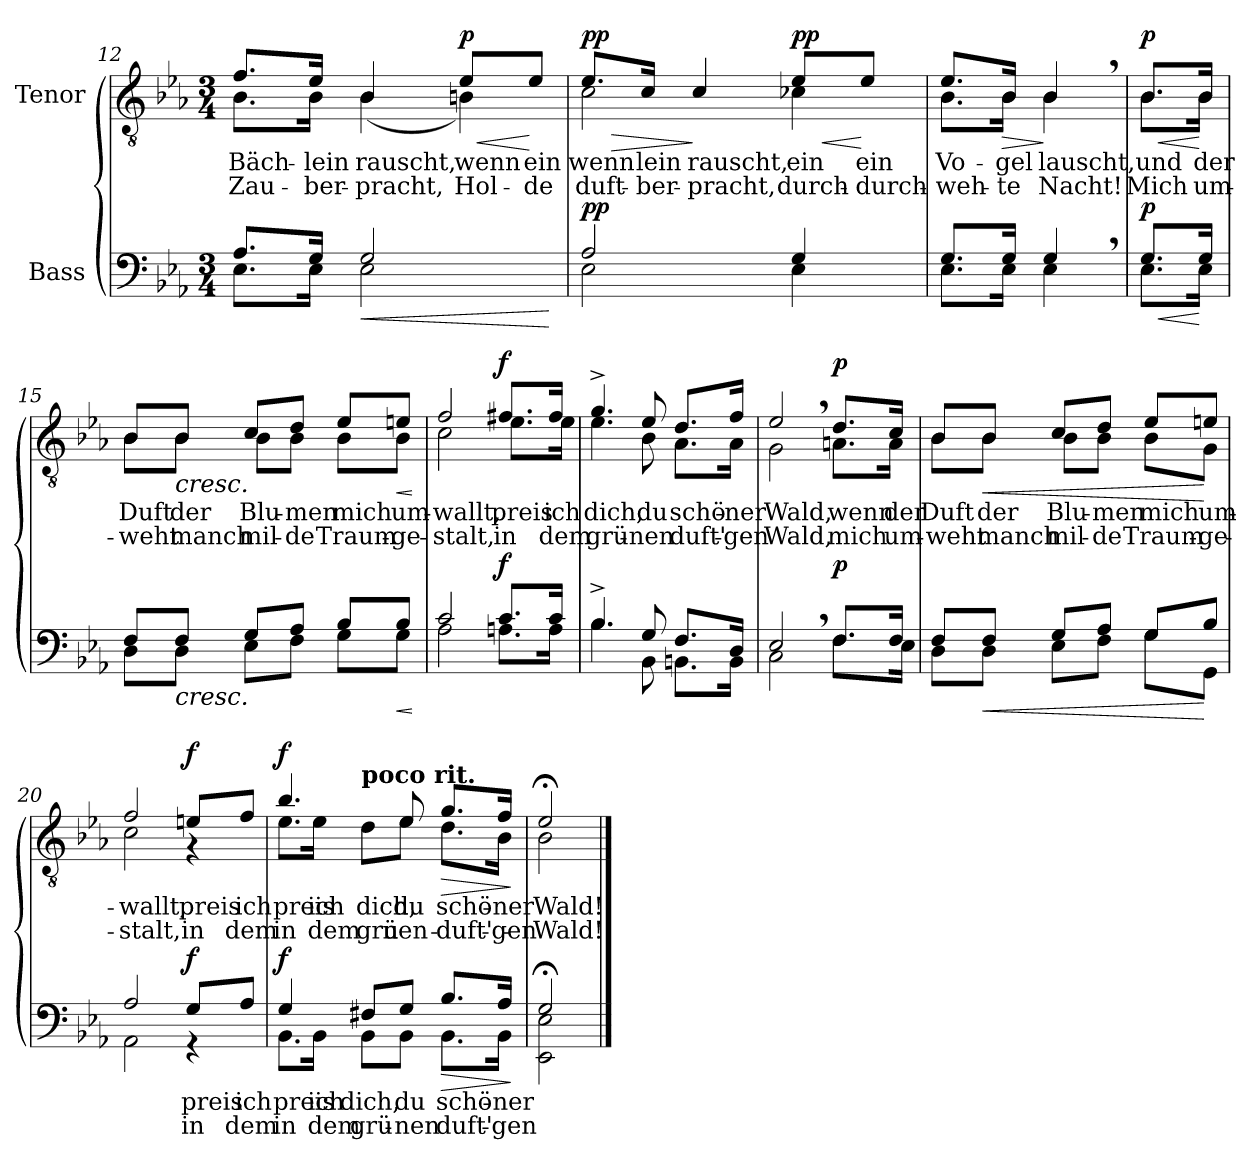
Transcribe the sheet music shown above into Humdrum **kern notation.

**kern	**text	**text	**dynam	**kern	**text	**text	**dynam
*part2	*part2	*part2	*part2	*part1	*part1	*part1	*part1
*staff2	*staff2	*staff2	*staff2	*staff1	*staff1	*staff1	*staff1
*I"Bass	*	*	*	*I"Tenor	*	*	*
!!LO:PB:g=z
*clefF4	*	*	*	*clefGv2	*	*	*
*k[b-e-a-]	*	*	*	*k[b-e-a-]	*	*	*
*M3/4	*	*	*	*M3/4	*	*	*
=12	=12	=12	=12	=12	=12	=12	=12
*^	*	*	*	*	*	*	*
!	!	!	!	!	!	!LO:LY:b	!LO:LY:b	!
*	*	*	*	*	*^	*	*	*
!	!	!	!	!	!	!	!LO:LY:b	!LO:LY:b	!
8.A-/L	8.E-\L	.	.	.	8.f/L	8.B-\L	Bäch-	Zau-	.
!	!	!	!	!	!	!	!LO:LY:b	!LO:LY:b	!
!	!	!	!	!	!	!	!LO:LY:b	!LO:LY:b	!
16G/Jk	16E-\Jk	.	.	.	16e-/Jk	16B-\Jk	-lein	-ber-	.
!	!	!	!	!LO:HP:b	!	!	!LO:LY:b	!LO:LY:b	!
!	!	!	!	!	!	!	!LO:LY:b	!LO:LY:b	!
2G/	2E-\	.	.	<	4B-/	(4B-\	rauscht,	-pracht,	.
!	!	!	!	!	!	!	!LO:LY:b	!LO:LY:b	!LO:HP:b
!	!	!	!	!	!	!	!	!	!LO:DY:n=1:a
.	.	.	.	.	8e-/L	4Bn\)	wenn	Hol-	< p
!	!	!	!	!	!	!	!LO:LY:b	!LO:LY:b	!
.	.	.	.	.	8e-/J	.	ein	-de	[
*v	*v	*	*	*	*	*	*	*	*
*	*	*	*	*v	*v	*	*	*
.	.	.	[	.	.	.	.
=13	=13	=13	=13	=13	=13	=13	=13
*^	*	*	*	*	*	*	*
!	!	!	!	!	!	!LO:LY:b	!LO:LY:b	!LO:HP:b
*	*	*	*	*	*^	*	*	*
!	!	!	!	!LO:DY:a	!	!	!LO:LY:b	!LO:LY:b	!LO:DY:n=1:b
2A-/	2E-\	.	.	pp	8.e-/L	2c\	wenn	duft-	> pp
!	!	!	!	!	!	!	!LO:LY:b	!LO:LY:b	!
.	.	.	.	.	16c/Jk	.	-lein	-ber-	.
!	!	!	!	!	!	!	!LO:LY:b	!LO:LY:b	!
.	.	.	.	.	4c/	.	rauscht,	-pracht,	]
!	!	!	!	!	!	!	!LO:LY:b	!LO:LY:b	!LO:HP:b
!	!	!	!	!	!	!	!LO:LY:b	!LO:LY:b	!LO:DY:n=2:a
4G/	4E-\	.	.	.	8e-/L	4c-X\	ein	-durch-	< pp
!	!	!	!	!	!	!	!LO:LY:b	!LO:LY:b	!
.	.	.	.	.	8e-/J	.	ein	-durch-	[
=14	=14	=14	=14	=14	=14	=14	=14	=14	=14
!	!	!	!	!	!	!	!LO:LY:b	!LO:LY:b	!
!	!	!	!	!	!	!	!LO:LY:b	!LO:LY:b	!
8.G/L	8.E-\L	.	.	.	8.e-/L	8.B-\L	Vo-	-weh-	.
!	!	!	!	!	!	!	!LO:LY:b	!LO:LY:b	!LO:HP:b
!	!	!	!	!	!	!	!LO:LY:b	!LO:LY:b	!
16G/Jk	16E-\Jk	.	.	.	16B-/Jk	16B-\Jk	-gel	-te	>
!	!	!	!	!	!	!	!LO:LY:b	!LO:LY:b	!
!	!	!	!	!	!	!	!LO:LY:b	!LO:LY:b	!
4G,/	4E-\	.	.	.	4B-,/	4B-\	lauscht,	Nacht!	]
!!LO:LB:g=z	!!
=14X1	=14X1	=14X1	=14X1	=14X1	=14X1	=14X1	=14X1	=14X1	=14X1
!	!	!	!	!LO:HP:b	!	!	!LO:LY:b	!LO:LY:b	!LO:HP:b
!	!	!	!	!LO:DY:n=1:a	!	!	!	!	!LO:DY:n=1:a
8.G/L	8.E-\L	.	.	< p	8.B-/L	8.B-\L	und	Mich	< p
!	!	!	!	!	!	!	!LO:LY:b	!LO:LY:b	!
16G/Jk	16E-\Jk	.	.	[	16B-/Jk	16B-\Jk	der	um-	[
=15	=15	=15	=15	=15	=15	=15	=15	=15	=15
!	!	!	!	!	!	!	!LO:LY:b	!LO:LY:b	!
8F/L	8D\L	.	.	.	8B-/L	8B-\L	Duft	-weht	.
!	!	!	!	!LO:HP:b	!	!	!LO:LY:b	!LO:LY:b	!LO:HP:b
8F/J	8D\J	.	.	<	8B-/J	8B-\J	der	manch	<
!	!	!	!	!	!	!	!LO:LY:b	!LO:LY:b	!
8G/L	8E-\L	.	.	.	8c/L	8B-\L	Blu-	mil-	.
!	!	!	!	!	!	!	!LO:LY:b	!LO:LY:b	!
8A-/J	8F\J	.	.	.	8d/J	8B-\J	-men	-de	.
!	!	!	!	!	!	!	!LO:LY:b	!LO:LY:b	!
8B-/L	8G\L	.	.	.	8e-/L	8B-\L	mich	Traum-	.
!	!	!	!	!LO:HP:b	!	!	!LO:LY:b	!LO:LY:b	!LO:HP:b
8B-/J	8G\J	.	.	<	8en/J	8B-\J	um-	-ge-	<
*v	*v	*	*	*	*	*	*	*	*
*	*	*	*	*v	*v	*	*	*
.	.	.	[ [	.	.	.	[ [
=16	=16	=16	=16	=16	=16	=16	=16
*^	*	*	*	*	*	*	*
!	!	!	!	!	!	!LO:LY:b	!LO:LY:b	!
*	*	*	*	*	*^	*	*	*
2c/	2A-\	.	.	.	2f/	2c\	-wallt,	-stalt,	.
!	!	!	!	!LO:DY:a	!	!	!LO:LY:b	!LO:LY:b	!LO:DY:a
8.c/L	8.An\L	.	.	f	8.f#X/L	8.e-\L	preis	in	f
!	!	!	!	!	!	!	!LO:LY:b	!LO:LY:b	!
16c/Jk	16A\Jk	.	.	.	16f#/Jk	16e-\Jk	ich	dem	.
!!LO:LB:g=z	!!
=17	=17	=17	=17	=17	=17	=17	=17	=17	=17
!	!	!	!	!	!	!	!LO:LY:b	!LO:LY:b	!
4.B-^/	4.B-\	.	.	.	4.g^/	4.e-\	dich,	grü-	.
!	!	!	!	!	!	!	!LO:LY:b	!LO:LY:b	!
8G/	8BB-\	.	.	.	8e-/	8B-\	du	-nen	.
!	!	!	!	!	!	!	!LO:LY:b	!LO:LY:b	!
8.F/L	8.BBn\L	.	.	.	8.d/L	8.A-\L	schö-	duft'-	.
!	!	!	!	!	!	!	!LO:LY:b	!LO:LY:b	!
16D/Jk	16BB\Jk	.	.	.	16f/Jk	16A-\Jk	-ner	-gen	.
=18	=18	=18	=18	=18	=18	=18	=18	=18	=18
!	!	!	!	!	!	!	!LO:LY:b	!LO:LY:b	!
2E-,/	2C\	.	.	.	2e-,/	2G\	Wald,	Wald,	.
!	!	!	!	!LO:DY:a	!	!	!LO:LY:b	!LO:LY:b	!LO:DY:a
8.F/L	8.F\L	.	.	p	8.d/L	8.An\L	wenn	mich	p
!	!	!	!	!	!	!	!LO:LY:b	!LO:LY:b	!
16F/Jk	16E-\Jk	.	.	.	16c/Jk	16A\Jk	der	um-	.
=19	=19	=19	=19	=19	=19	=19	=19	=19	=19
!	!	!	!	!	!	!	!LO:LY:b	!LO:LY:b	!
8F/L	8D\L	.	.	.	8B-/L	8B-\L	Duft	-weht	.
!	!	!	!	!LO:HP:b	!	!	!LO:LY:b	!LO:LY:b	!LO:HP:b
8F/J	8D\J	.	.	<	8B-/J	8B-\J	der	manch	<
!	!	!	!	!	!	!	!LO:LY:b	!LO:LY:b	!
8G/L	8E-\L	.	.	.	8c/L	8B-\L	Blu-	mil-	.
!	!	!	!	!	!	!	!LO:LY:b	!LO:LY:b	!
8A-/J	8F\J	.	.	.	8d/J	8B-\J	-men	-de	.
!	!	!	!	!	!	!	!LO:LY:b	!LO:LY:b	!
8G/L	8G\L	.	.	.	8e-/L	8B-\L	mich	Traum-	.
!	!	!	!	!	!	!	!LO:LY:b	!LO:LY:b	!
8B-/J	8GG\J	.	.	[	8en/J	8G\J	um-	-ge-	[
!!LO:LB:g=z	!!
=20	=20	=20	=20	=20	=20	=20	=20	=20	=20
!	!	!	!	!	!	!	!LO:LY:b	!LO:LY:b	!
2A-/	2AA-\	.	.	.	2f/	2c\	-wallt,	-stalt,	.
!	!	!LO:LY:b	!LO:LY:b	!LO:DY:a	!	!	!LO:LY:b	!LO:LY:b	!LO:DY:a
8G/L	4r	preis	in	f	8en/L	4r	preis	in	f
!	!	!LO:LY:b	!LO:LY:b	!	!	!	!LO:LY:b	!LO:LY:b	!
8A-/J	.	ich	dem	.	8f/J	.	ich	dem	.
=21	=21	=21	=21	=21	=21	=21	=21	=21	=21
!	!	!LO:LY:b	!LO:LY:b	!	!	!	!	!	!
!	!	!LO:LY:b	!LO:LY:b	!	!	!	!LO:LY:b	!LO:LY:b	!
!	!	!	!	!LO:DY:b	!	!	!LO:LY:b	!LO:LY:b	!LO:DY:b
4G/	8.BB-\L	preis	in	f	4.b-/	8.e-\L	preis	in	f
!	!	!LO:LY:b	!LO:LY:b	!	!	!	!LO:LY:b	!LO:LY:b	!
.	16BB-\Jk	ich	dem	.	.	16e-\Jk	ich	dem	.
!	!	!	!	!	!	!LO:TX:a:B:t=poco rit.	!	!	!
!	!	!LO:LY:b	!LO:LY:b	!	!	!	!LO:LY:b	!LO:LY:b	!
8F#X/L	8BB-\L	dich,	grü-	.	.	8d\L	dich,	grü-	.
!	!	!LO:LY:b	!LO:LY:b	!	!	!	!	!	!
!	!	!LO:LY:b	!LO:LY:b	!	!	!	!LO:LY:b	!LO:LY:b	!
!	!	!	!	!	!	!	!LO:LY:b	!LO:LY:b	!
8G/J	8BB-\J	du	-nen	.	8e-/	8e-\J	du	-nen	.
!	!	!LO:LY:b	!LO:LY:b	!LO:HP:b	!	!	!	!	!
!	!	!LO:LY:b	!LO:LY:b	!	!	!	!LO:LY:b	!LO:LY:b	!LO:HP:b
!	!	!	!	!	!	!	!LO:LY:b	!LO:LY:b	!
8.B-/L	8.BB-\L	schö-	duft'-	>	8.g/L	8.d\L	schö-	duft'-	>
!	!	!LO:LY:b	!LO:LY:b	!	!	!	!	!	!
!	!	!LO:LY:b	!LO:LY:b	!	!	!	!LO:LY:b	!LO:LY:b	!
!	!	!	!	!	!	!	!LO:LY:b	!LO:LY:b	!
16A-/Jk	16BB-\Jk	-ner	-gen	.	16f/Jk	16B-\Jk	-ner	-gen	.
*v	*v	*	*	*	*	*	*	*	*
*	*	*	*	*v	*v	*	*	*
.	.	.	]	.	.	.	]
=22	=22	=22	=22	=22	=22	=22	=22
*^	*	*	*	*	*	*	*
!	!	!	!	!	!	!LO:LY:b	!LO:LY:b	!
*	*	*	*	*	*^	*	*	*
2G;</	2EE-\ 2E-\	.	.	.	2e-;</	2B-\	Wald!	Wald!	.
*v	*v	*	*	*	*	*	*	*	*
*	*	*	*	*v	*v	*	*	*
==	==	==	==	==	==	==	==
*-	*-	*-	*-	*-	*-	*-	*-
